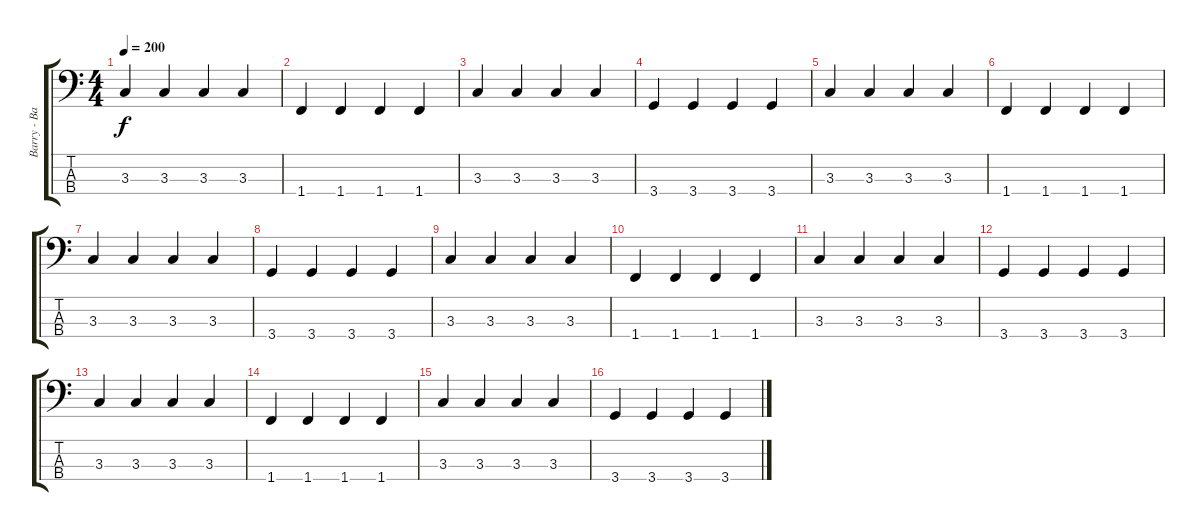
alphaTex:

\track ("Barry - Bass" "Barry - Ba") {instrument electricbassfinger}
\staff {score tabs}
\tuning (G2 D2 A1 E1) {hide}
\ts (4 4)
\tempo 200
\clef f4
\ks c
3.3.4{dy f} 3.3.4 3.3.4 3.3.4 |
1.4.4 1.4.4 1.4.4 1.4.4 |
3.3.4 3.3.4 3.3.4 3.3.4 |
3.4.4 3.4.4 3.4.4 3.4.4 |
3.3.4 3.3.4 3.3.4 3.3.4 |
1.4.4 1.4.4 1.4.4 1.4.4 |
3.3.4 3.3.4 3.3.4 3.3.4 |
3.4.4 3.4.4 3.4.4 3.4.4 |
3.3.4 3.3.4 3.3.4 3.3.4 |
1.4.4 1.4.4 1.4.4 1.4.4 |
3.3.4 3.3.4 3.3.4 3.3.4 |
3.4.4 3.4.4 3.4.4 3.4.4 |
3.3.4 3.3.4 3.3.4 3.3.4 |
1.4.4 1.4.4 1.4.4 1.4.4 |
3.3.4 3.3.4 3.3.4 3.3.4 |
3.4.4 3.4.4 3.4.4 3.4.4
